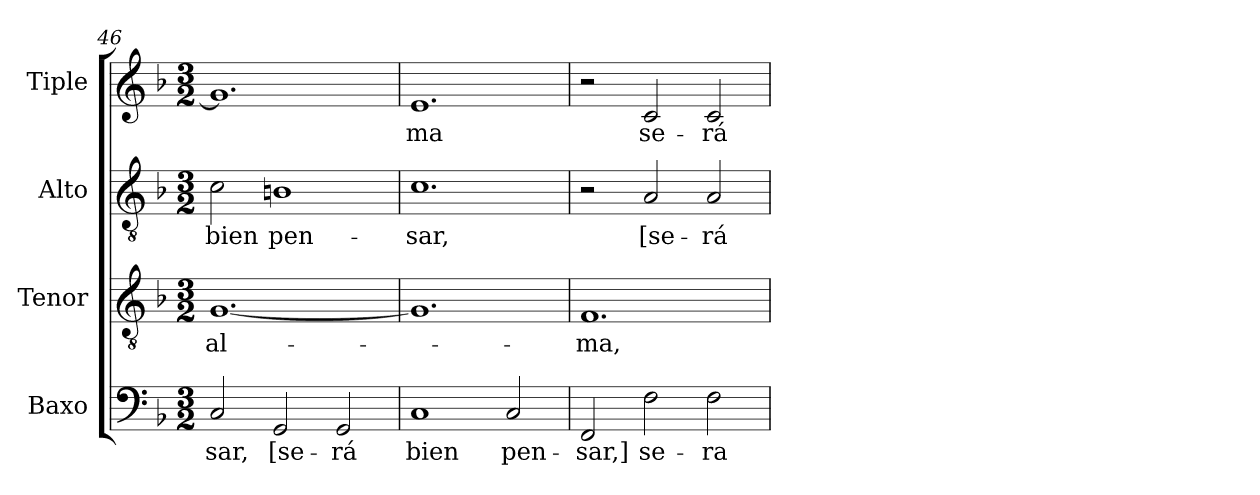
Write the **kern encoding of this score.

**kern	**text	**kern	**text	**kern	**text	**kern	**text
*part4	*part4	*part3	*part3	*part2	*part2	*part1	*part1
*staff4	*staff4	*staff3	*staff3	*staff2	*staff2	*staff1	*staff1
*I"Baxo	*	*I"Tenor	*	*I"Alto	*	*I"Tiple	*
*I'B	*	*I'T	*	*I'T	*	*	*
*clefF4	*	*clefGv2	*	*clefGv2	*	*clefG2	*
*	*	*ITrd7c12	*	*ITrd7c12	*	*	*
*k[b-]	*	*k[b-]	*	*k[b-]	*	*k[b-]	*
*F:	*	*F:	*	*F:	*	*F:	*
*M3/2	*	*M3/2	*	*M3/2	*	*M3/2	*
=46	=46	=46	=46	=46	=46	=46	=46
!	!LO:LY:b	!	!LO:LY:b	!	!LO:LY:b	!	!
2C/	-sar,	[<1.GG	al-	2C\	bien	1.g]	.
!	!LO:LY:b	!	!	!	!LO:LY:b	!	!
2GG/	[se-	.	.	1BBn	pen-	.	.
!	!LO:LY:b	!	!	!	!	!	!
2GG/	-rá	.	.	.	.	.	.
!!LO:LB:g=z
=47	=47	=47	=47	=47	=47	=47	=47
!	!LO:LY:b	!	!	!	!LO:LY:b	!	!LO:LY:b
1C	bien	1.GG]	.	1.C	-sar,	1.e	-ma
!	!LO:LY:b	!	!	!	!	!	!
2C/	pen-	.	.	.	.	.	.
=48	=48	=48	=48	=48	=48	=48	=48
!	!LO:LY:b	!	!LO:LY:b	!	!	!	!
2FF/	-sar,]	1.FF	-ma,	2r	.	2r	.
!	!LO:LY:b	!	!	!	!LO:LY:b	!	!LO:LY:b
2F\	se-	.	.	2AA/	[se-	2c/	se-
!	!LO:LY:b	!	!	!	!LO:LY:b	!	!LO:LY:b
2F\	-ra	.	.	2AA/	-rá	2c/	-rá
=	=	=	=	=	=	=	=
*-	*-	*-	*-	*-	*-	*-	*-
